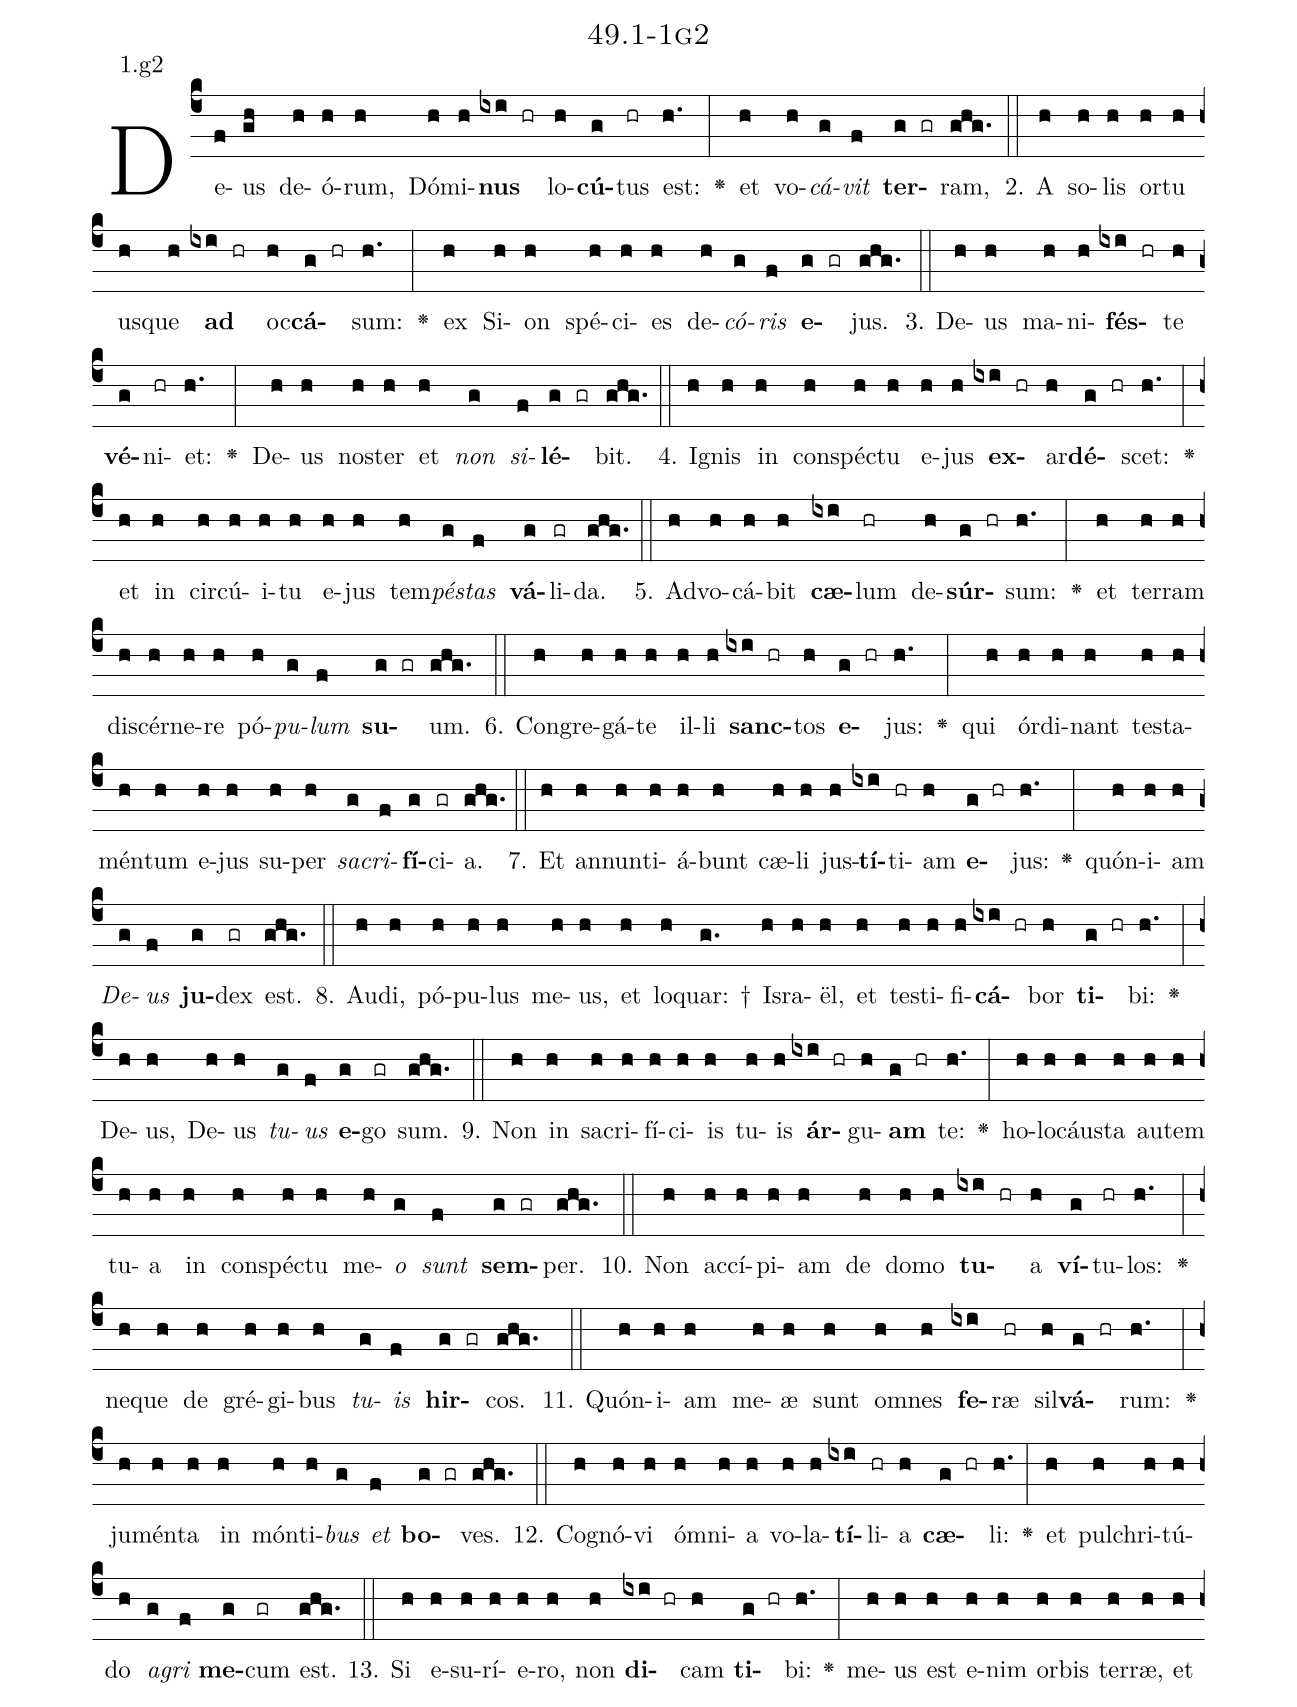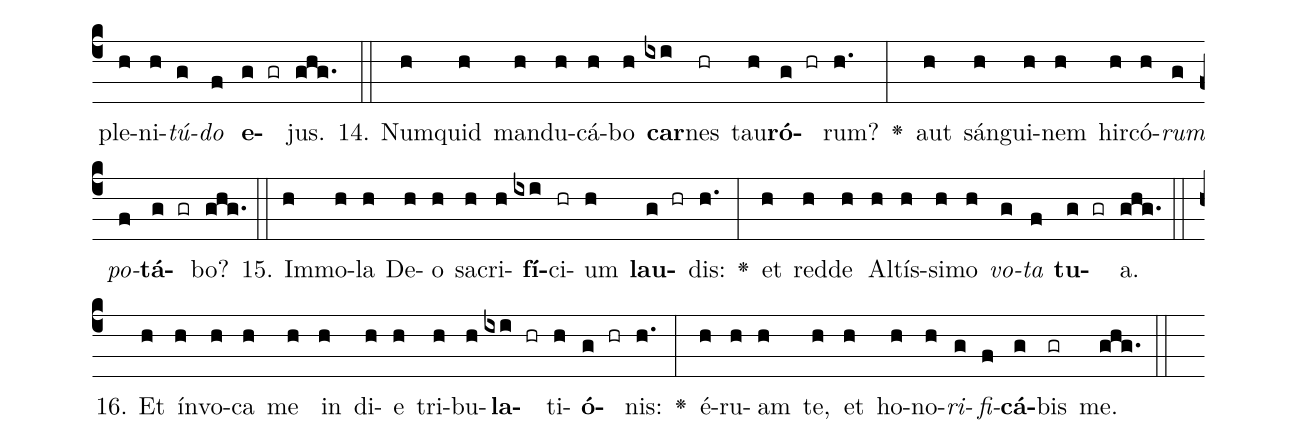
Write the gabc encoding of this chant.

name: 49.1-1g2;
annotation: 1.g2;
%%
(c4)De(f)us(gh) de(h)ó(h)rum,(h) Dó(h)mi(h)<b>nus</b>(ixi hr) lo(h)<b>cú</b>(g)tus(hr) est:(h.) <v>\greheightstar</v>(:) et(h) vo(h)<i>cá</i>(g)<i>vit</i>(f) <b>ter</b>(g gr)ram,(ghg.) (::)
2. A(h) so(h)lis(h) or(h)tu(h) us(h)que(h) <b>ad</b>(ixi hr) oc(h)<b>cá</b>(g hr)sum:(h.) <v>\greheightstar</v>(:) ex(h) Si(h)on(h) spé(h)ci(h)es(h) de(h)<i>có</i>(g)<i>ris</i>(f) <b>e</b>(g gr)jus.(ghg.) (::)
3. De(h)us(h) ma(h)ni(h)<b>fés</b>(ixi hr)te(h) <b>vé</b>(g)ni(hr)et:(h.) <v>\greheightstar</v>(:) De(h)us(h) nos(h)ter(h) et(h) <i>non</i>(g) <i>si</i>(f)<b>lé</b>(g gr)bit.(ghg.) (::)
4. I(h)gnis(h) in(h) con(h)spéc(h)tu(h) e(h)jus(h) <b>ex</b>(ixi hr)ar(h)<b>dé</b>(g hr)scet:(h.) <v>\greheightstar</v>(:) et(h) in(h) cir(h)cú(h)i(h)tu(h) e(h)jus(h) tem(h)<i>pés</i>(g)<i>tas</i>(f) <b>vá</b>(g)li(gr)da.(ghg.) (::)
5. Ad(h)vo(h)cá(h)bit(h) <b>cæ</b>(ixi)lum(hr) de(h)<b>súr</b>(g hr)sum:(h.) <v>\greheightstar</v>(:) et(h) ter(h)ram(h) di(h)scér(h)ne(h)re(h) pó(h)<i>pu</i>(g)<i>lum</i>(f) <b>su</b>(g gr)um.(ghg.) (::)
6. Con(h)gre(h)gá(h)te(h) il(h)li(h) <b>sanc</b>(ixi hr)tos(h) <b>e</b>(g hr)jus:(h.) <v>\greheightstar</v>(:) qui(h) ór(h)di(h)nant(h) tes(h)ta(h)mén(h)tum(h) e(h)jus(h) su(h)per(h) <i>sa</i>(g)<i>cri</i>(f)<b>fí</b>(g)ci(gr)a.(ghg.) (::)
7. Et(h) an(h)nun(h)ti(h)á(h)bunt(h) cæ(h)li(h) jus(h)<b>tí</b>(ixi)ti(hr)am(h) <b>e</b>(g hr)jus:(h.) <v>\greheightstar</v>(:) quón(h)i(h)am(h) <i>De</i>(g)<i>us</i>(f) <b>ju</b>(g)dex(gr) est.(ghg.) (::)
8. Au(h)di,(h) pó(h)pu(h)lus(h) me(h)us,(h) et(h) lo(h)quar: †(g.) Is(h)ra(h)ël,(h) et(h) tes(h)ti(h)fi(h)<b>cá</b>(ixi hr)bor(h) <b>ti</b>(g hr)bi:(h.) <v>\greheightstar</v>(:) De(h)us,(h) De(h)us(h) <i>tu</i>(g)<i>us</i>(f) <b>e</b>(g)go(gr) sum.(ghg.) (::)
9. Non(h) in(h) sa(h)cri(h)fí(h)ci(h)is(h) tu(h)is(h) <b>ár</b>(ixi hr)gu(h)<b>am</b>(g hr) te:(h.) <v>\greheightstar</v>(:) ho(h)lo(h)cáus(h)ta(h) au(h)tem(h) tu(h)a(h) in(h) con(h)spéc(h)tu(h) me(h)<i>o</i>(g) <i>sunt</i>(f) <b>sem</b>(g gr)per.(ghg.) (::)
10. Non(h) ac(h)cí(h)pi(h)am(h) de(h) do(h)mo(h) <b>tu</b>(ixi hr)a(h) <b>ví</b>(g)tu(hr)los:(h.) <v>\greheightstar</v>(:) ne(h)que(h) de(h) gré(h)gi(h)bus(h) <i>tu</i>(g)<i>is</i>(f) <b>hir</b>(g gr)cos.(ghg.) (::)
11. Quón(h)i(h)am(h) me(h)æ(h) sunt(h) om(h)nes(h) <b>fe</b>(ixi)ræ(hr) sil(h)<b>vá</b>(g hr)rum:(h.) <v>\greheightstar</v>(:) ju(h)mén(h)ta(h) in(h) món(h)ti(h)<i>bus</i>(g) <i>et</i>(f) <b>bo</b>(g gr)ves.(ghg.) (::)
12. Co(h)gnó(h)vi(h) óm(h)ni(h)a(h) vo(h)la(h)<b>tí</b>(ixi)li(hr)a(h) <b>cæ</b>(g hr)li:(h.) <v>\greheightstar</v>(:) et(h) pul(h)chri(h)tú(h)do(h) <i>a</i>(g)<i>gri</i>(f) <b>me</b>(g)cum(gr) est.(ghg.) (::)
13. Si(h) e(h)su(h)rí(h)e(h)ro,(h) non(h) <b>di</b>(ixi hr)cam(h) <b>ti</b>(g hr)bi:(h.) <v>\greheightstar</v>(:) me(h)us(h) est(h) e(h)nim(h) or(h)bis(h) ter(h)ræ,(h) et(h) ple(h)ni(h)<i>tú</i>(g)<i>do</i>(f) <b>e</b>(g gr)jus.(ghg.) (::)
14. Num(h)quid(h) man(h)du(h)cá(h)bo(h) <b>car</b>(ixi)nes(hr) tau(h)<b>ró</b>(g hr)rum?(h.) <v>\greheightstar</v>(:) aut(h) sán(h)gui(h)nem(h) hir(h)có(h)<i>rum</i>(g) <i>po</i>(f)<b>tá</b>(g gr)bo?(ghg.) (::)
15. Im(h)mo(h)la(h) De(h)o(h) sa(h)cri(h)<b>fí</b>(ixi)ci(hr)um(h) <b>lau</b>(g hr)dis:(h.) <v>\greheightstar</v>(:) et(h) red(h)de(h) Al(h)tís(h)si(h)mo(h) <i>vo</i>(g)<i>ta</i>(f) <b>tu</b>(g gr)a.(ghg.) (::)
16. Et(h) ín(h)vo(h)ca(h) me(h) in(h) di(h)e(h) tri(h)bu(h)<b>la</b>(ixi hr)ti(h)<b>ó</b>(g hr)nis:(h.) <v>\greheightstar</v>(:) é(h)ru(h)am(h) te,(h) et(h) ho(h)no(h)<i>ri</i>(g)<i>fi</i>(f)<b>cá</b>(g)bis(gr) me.(ghg.) (::)
